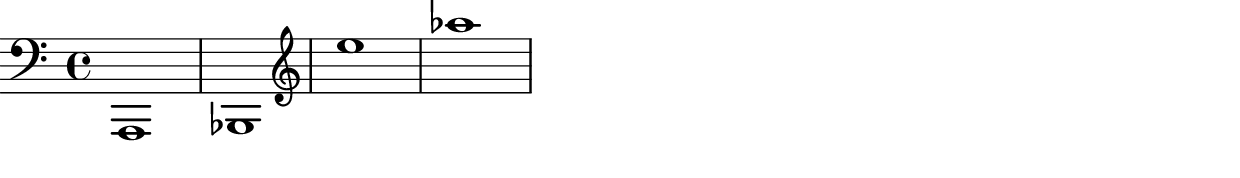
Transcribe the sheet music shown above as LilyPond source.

%% Generated by lilypond-book
%% Options: [indent=0\mm,line-width=360\pt,staffsize=26]
\include "lilypond-book-preamble.ly"


% ****************************************************************
% Start cut-&-pastable-section
% ****************************************************************

#(set-global-staff-size 26)

\paper {
  indent = 0\mm
  line-width = 360\pt
  % offset the left padding, also add 1mm as lilypond creates cropped
  % images with a little space on the right
  line-width = #(- line-width (* mm  3.000000) (* mm 1))
}

\layout {
  
}





% ****************************************************************
% ly snippet:
% ****************************************************************
\sourcefileline 89

		\language "espanol"
		\version "2.19.22"
		\relative do {
			\clef bass
			la,1 sib1
			\clef treble
			mi'''1 lab1
		}



% ****************************************************************
% end ly snippet
% ****************************************************************
